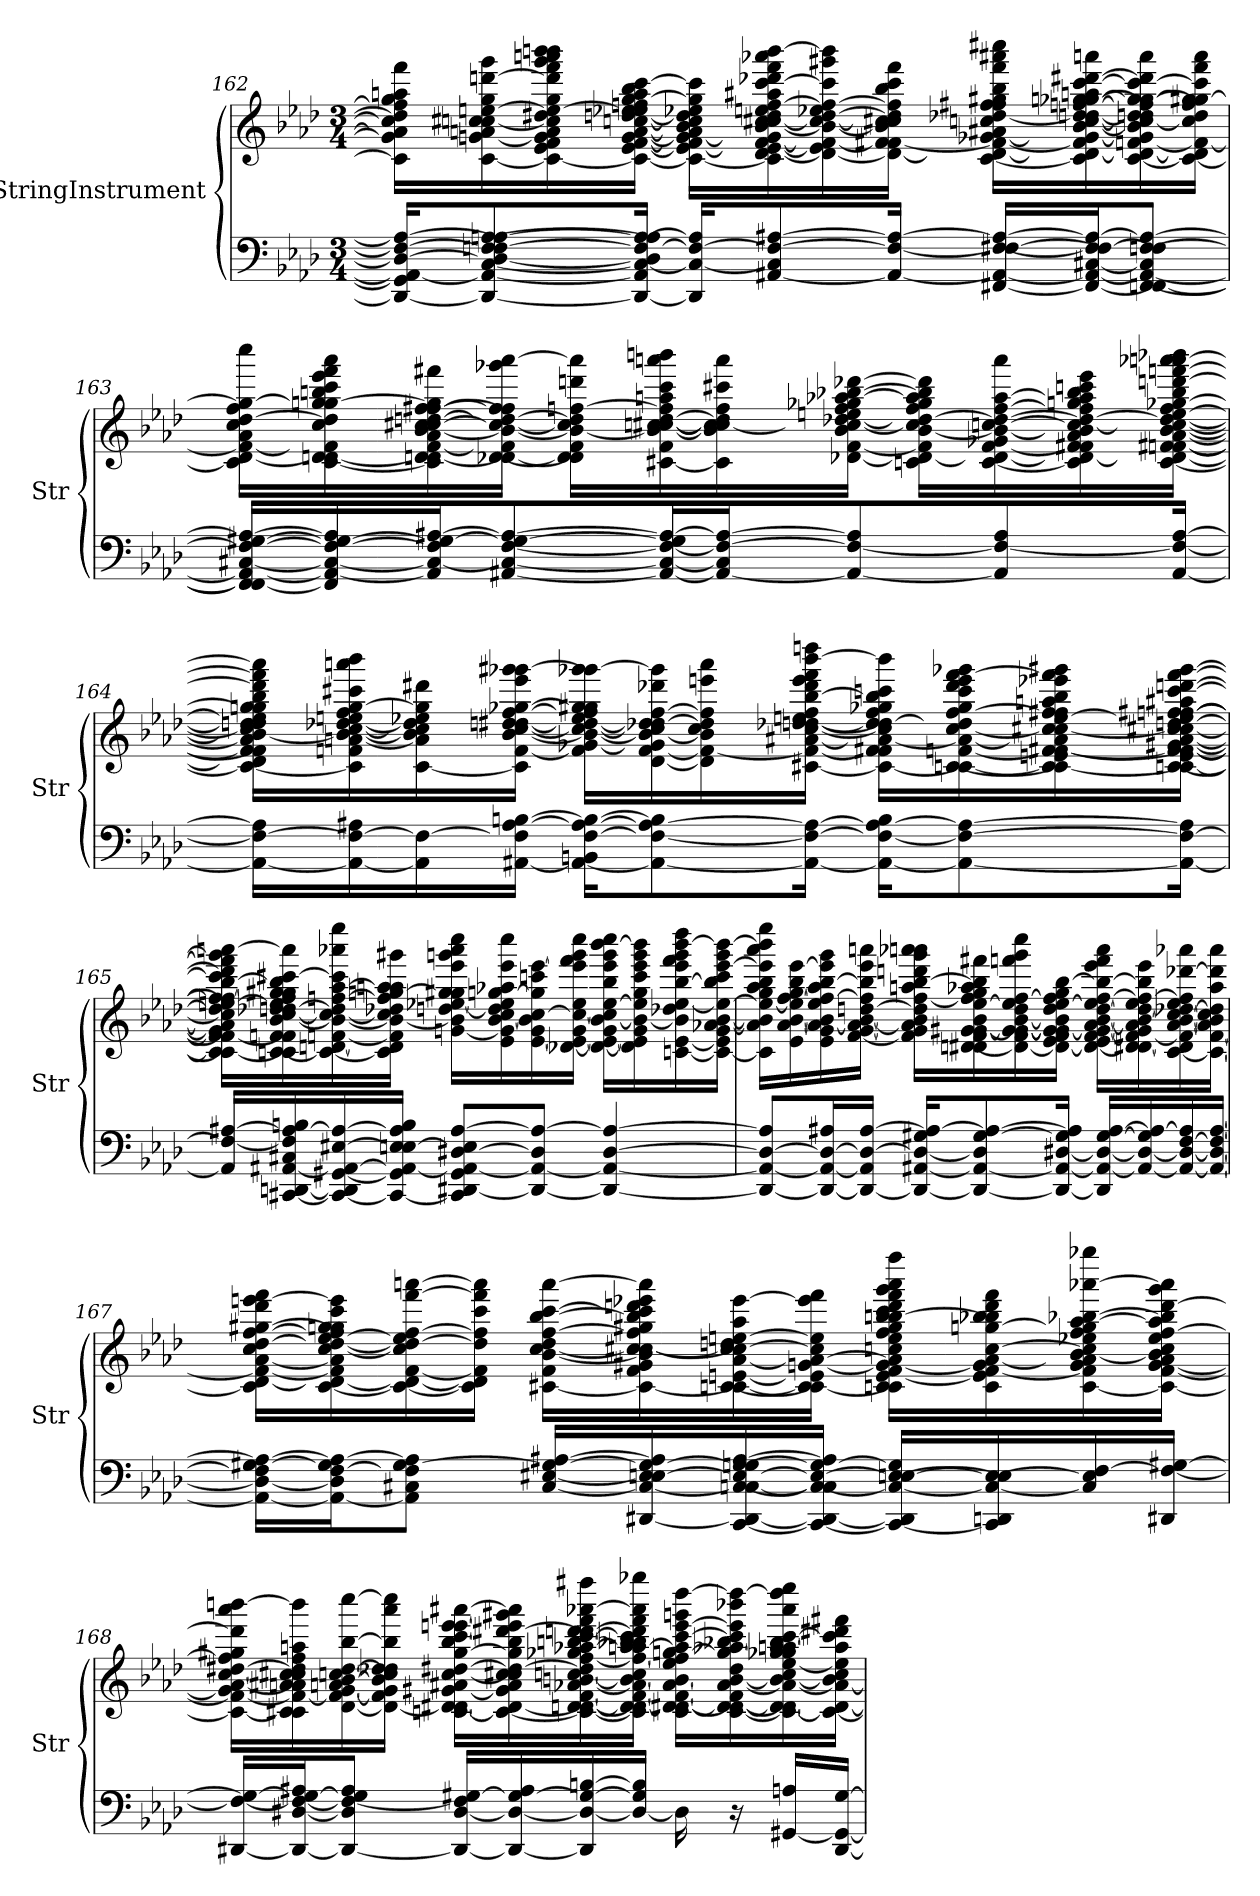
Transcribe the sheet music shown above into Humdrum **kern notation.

**kern	**kern
*part2	*part1
*staff2	*staff1
*I"StringInstrument	*I"StringInstrument
*I'Str	*I'Str
!!LO:LB:g=z
*clefF4	*clefG2
*k[b-e-a-d-]	*k[b-e-a-d-]
*M3/4	*M3/4
=162	=162
16DD#/_ 16GG#/] 16AA#/_ 16D#/_ 16F#/_ 16A#/_KL	16c\] 16g-\] 16a#\] 16cc#\] 16dd#\] 16ff#\] 16gg\ 16aan\ 16fff\LL
8DD#/_ 8AA#/_ [8C/ 8D#/_ [8Fn/ 8F#/] [8An/ 8A#/_	[16c\ [16gn\ 16an\ [16ccn\ 16cc#X\ [16een\ 16gg\ [16dddn\ 16ggg\
.	16c\_ 16e-\ 16f\ 16g\] 16a\ 16cc\] 16dd#X\ 16ee\_ 16gg\ 16ddd\] 16fff\ 16ggg\ 16aaan\ 16bbb-\ 16bbbn\
16DD#/_ 16AA#/] 16C/_ 16D#/] 16F/_ 16A/_ 16A#/]Jk	16c\_ [16e-\ [16f\ [16g\ [16a\ [16ccn\ [16ddn\ 16ee-X\ 16ee\] 16ffn\ [16gg\ 16aa\ 16bb-\ [16ccc\JJ
16DD#/] 16C/_ 16F/_ 16A/]KL	16c\_ 16e-\_ 16f\] 16g\_ 16a\] 16b-\ 16cc\] 16dd\] 16ee-X\ 16gg\] 16ccc\]LL
[8AA#X/ 8C/] 8F/_ [8A#X/	16c\] [16d-\ 16e-\_ [16f\ 16g\] [16b-\ [16cc\ 16cc#X\ 16dd\ 16een\ [16ff\ 16aa#X\ [16ccc\ 16ddd-X\ 16fff\ 16aaa-X\ [16bbb\
.	16d-\_ 16e-\] 16f\_ 16b-\_ 16cc\_ [16dd\ 16ee-X\ 16ff\_ 16ccc\] 16ggg#X\ 16bbb\]
16AA#/_ 16F/_ 16A#/_Jk	16d-\_ 16f\_ 16f#X\ 16b-\] 16cc\] 16cc#X\ 16dd\] 16ff\] 16bb-\ 16ccc\ 16fff\JJ
[16FF#X/ 16AA#/_ 16F/_ [16F#X/ 16A#/_LL	[16c\ 16d-\_ 16f\_ [16g-X\ 16a#X\ 16ccn\ [16dd-X\ 16ff\ 16ff#X\ 16gg#X\ 16bb-\ 16fff\ 16aaa#X\ 16cccc#X\LL
16FF#/_ 16AA#/_ [16C#X/ 16F/] 16F#/_ 16A#/_J	16c\] 16d-\_ 16f\] 16g-\_ [16b-\ [16cc\ 16dd-\_ 16ddn\ [16ffn\ [16gg-X\ [16ggn\ 16aan\ [16ccc\ [16ddd#X\ 16aaan\
[8FFn/ 8FF#/_ 8AA#/_ 8C#/] [8Fn/ 8F#/] 8A#/_J	[16c\ 16d-\_ [16fn\ 16g-\] 16b-\] 16cc\_ 16dd-\] 16ddn\ 16ff\] 16gg-\_ 16gg\_ 16ccc\_ 16ddd#\] 16aaa\
.	16c\_ 16d-\] 16f\_ 16cc\] 16dd\ 16ff\ 16gg-\] 16gg\] [16gg#X\ 16ccc\] 16fff\ 16aaa\JJ
!!LO:PB:g=z
=163	=163
16FF/] 16FF#/_ 16AA#/_ [16C#X/ 16F/_ [16G#X/ 16A#/_LL	16c\] [16d-\ 16f\_ 16a-\ 16cc\ [16dd-\ 16ff\ 16gg#\_ 16cccc\LL
16FF#/] 16AA#/_ 16C#/_ 16F/_ 16G#/_ 16A#/]	[16c\ 16d-\_ 16dn\ 16f\] 16cc\ 16dd-\] [16ggn\ 16gg#\] 16bbn\ 16ccc\ 16eee-\ 16fff\ 16aaa-\
16AA#/] 16C#/_ 16F/] 16G#/_ [16A#X/J	16c\] 16d-\] [16dn\ [16f\ 16a-\ [16b-\ [16cc\ 16cc#X\ [16ddn\ [16ff\ [16ff#X\ 16gg\] 16fff#X\
[8AA#X/ 8C#/_ [8F/ 8G#/_ 8A#/_	[16d-X\ 16d\_ 16f\] 16b-\_ 16cc\_ 16dd\_ 16ff\] 16ff#\] 16ggg-X\ [16aaa-\JJ
.	16d-\] 16d\] 16f\ 16b-\_ 16cc\] 16dd\] [16ffn\ 16dddn\ 16aaa-\]LL
16AA#/_ 16C#/_ 16F/_ 16G#/] 16A#/_L	[16c#X\ 16f\ 16b-\_ [16ccn\ [16cc#X\ [16dd\ 16ff\] 16aan\ 16ccc\ 16aaan\ 16bbbn\
16AA#/_ 16C#/] 16F/_ 16A#/_J	16c#\] 16b-\] 16cc\_ 16cc#\] 16dd\] 16ff\ 16ccc#X\ 16aaa\
8AA#/_ 8F/_ 8A#/]	[16d-X\ [16f\ 16b-\ 16cc\_ [16dd-X\ 16een\ 16ff\ 16gg-X\ [16aa-X\ [16bb-X\ [16ddd-X\JJ
.	16cn\ 16d-\_ 16f\] [16b-\ 16cc\] 16dd-\_ 16ff\ 16gg-\ 16aa-\] 16bb-\] 16ddd-\]LL
8AA#/] 8F/_ 8A#/	[16c\ 16d-\_ [16f\ 16g-X\ 16b-\_ [16ccn\ 16dd-\_ [16ff\ [16aa-\ 16aaa\
.	16c\] 16d-\_ 16f\] 16f#X\ 16a-\ 16b-\] 16cc\_ 16dd-\_ 16ff\] 16ggn\ 16aa-\] 16bb-\ 16cccn\ 16eee-\
[16AA#/ 16F/_ [16A#/Jk	[16c\ 16d-\_ [16fn\ [16f#X\ [16a-\ [16b-\ 16cc\_ 16dd-\_ [16ee\ 16ff\ [16gg-X\ 16bb-\ [16dddn\ [16fffn\ [16aaa-X\ 16aaan\ 16bbb-X\JJ
!!LO:LB:g=z
=164	=164
16AA#\_ 16F\_ 16A#\]LL	16c\_ 16d-\] 16f\] 16f#\] 16a-\] 16b-\_ 16cc\] 16dd-\] 16ddn\ 16ee\] 16gg-\] 16ggn\ 16bb-\ 16ddd\] 16fff\] 16aaa-\]LL
16AA#\_ 16F\_ 16A#X\	16c\] 16fn\ [16an\ 16b-\_ [16cc\ [16dd-X\ 16een\ 16ff\ [16gg\ 16ccc#X\ 16aaan\ 16bbb-\
16AA#\] 16F\_	[16c\ 16a\] 16b-\] 16cc\] 16dd-\] 16ee-X\ 16gg\] 16ddd#X\
[16AA#X\ 16F\] [16A#\ [16Bn\JJ	16c\] [16f\ [16b-\ [16cc\ [16ddn\ 16dd#X\ [16ff\ [16gg-X\ 16eee-\ 16ggg-X\ [16ggg#X\JJ
16AA#\_ 16BBn\ [16F\ 16A#\_ 16B\_KL	16f\] [16g-X\ 16b-\_ 16cc\_ 16dd\_ 16ee-\ 16ff\] 16gg-\] 16gg#X\ [16ggg-X\ 16ggg#\]LL
8AA#\_ 8F\_ 8A#\_ 8B\]	[16d-\ [16f\ 16g-\] 16b-\_ 16cc\] [16dd-X\ 16dd\] [16ff\ 16ddd-X\ 16ggg-\]
.	16d-\] 16f\_ 16b-\] 16cc\ 16dd-\] 16ff\] 16eeen\ 16aaa\
16AA#\_ 16F\_ 16A#\_Jk	[16c#X\ 16f\_ [16a#X\ [16cc\ [16dd-X\ [16ddn\ 16een\ 16ff\ [16bb-\ 16ddd-\ 16eee\ 16fff\ [16bbb-\ 16ddddn\JJ
16AA#\_ 16F\_ 16A#\_ 16B\KL	16c#\_ 16f\] 16f#X\ 16a#\_ 16cc\] 16dd-\] 16dd\_ 16ff\ 16gg-X\ 16bb-\] 16cccn\ 16bbb-\]LL
8AA#\_ 8F\_ 8A#\_	[16cn\ 16c#\_ [16fn\ 16a#\_ [16cc\ 16dd\] [16ff\ 16gg-\ 16ccc\ 16ddd-\ 16eee\ [16fff\ 16ggg-X\
.	16c\] 16c#\_ 16en\ 16f\_ [16f#X\ 16a#\] 16cc\_ 16cc#X\ [16ee\ 16ff\] 16ff#X\ 16aan\ 16bb-\ 16eee-X\ 16fff\] 16ggg#X\
16AA#\_ 16F\_ 16A#\]Jk	[16cn\ 16c#\_ 16e\ 16f\_ 16f#\_ [16g#X\ [16a#\ 16cc\_ 16cc#X\ [16ddn\ 16ee\] [16ffn\ [16ff#X\ 16aa#X\ [16ccc\ [16dddn\ [16fff\ [16ggg#\JJ
!!LO:LB:g=z
=165	=165
16AA#/] 16F/_ [16A#X/LL	16c\] 16c#\_ 16f\] 16f#\_ 16g#\] 16a#\] 16cc\] 16dd\] [16een\ 16ff\_ 16ff#\] [16bb-\ 16ccc\] 16ddd\] 16fff\] 16ggg#\] [16aaan\LL
[16CC#X/ [16DDn/ [16AA#X/ 16C#X/ 16F/] 16A#/_ 16Bn/	[16cn\ 16c#\] 16fn\ 16f#\] [16b-\ [16cc\ 16dd-X\ [16ddn\ 16ee\] 16ff\] 16gg\ 16gg#X\ 16bb-\] [16ccc#X\ 16aaa\]
16CC#/_ 16DD/] [16GG#X/ 16AA#/_ [16E#X/ 16A#/_	16c\_ [16dn\ [16fn\ 16b-\_ 16cc\_ 16dd\] [16ffn\ [16aa-\ 16ccc#\] 16aaa-X\ 16eeee-\
16CC#/_ 16GG#/] 16AA#/_ 16En/ 16E#/_ 16A#/] 16B/JJ	16c\] 16d\] 16f\] 16b-\_ 16cc\] 16dd-X\ 16ff\] [16ggn\ 16aa-\] 16aan\ 16ggg#X\JJ
8CC#/] [8DD#X/ 8GG#/ 8AA#/_ [8D#X/ 8E#/] [8A#/L	[16gn\ 16b-\] [16ddn\ [16ee-X\ 16gg\] 16gg#X\ 16eee-\ 16gggn\ 16aaa-\ 16cccc\LL
.	16e-\ 16g\] [16b-\ 16cc\ 16dd\] 16ee-\] [16ggn\ 16aa-X\ 16eee-\ 16cccc\
8DD#/_ 8AA#/_ 8D#/] 8A#/_J	[16e-\ 16g\ 16b-\] [16cc\ 16gg\] 16cccn\ [16eee-\
.	[16d-X\ 16e-\_ 16g\ 16cc\_ 16ee-\ 16eee-\] 16fff\ 16ggg\ 16cccc\JJ
4DD#/_ 4AA#/_ [4D#/ 4A#/_	16d-\_ 16e-\_ 16g\ [16b-\ 16cc\] [16ee-\ 16bb-\ 16eee-\ 16ggg\ [16bbb-\ 16cccc\LL
.	16d-\] 16e-\] 16g\ 16b-\_ 16ee-\] 16gg\ 16ccc\ 16eee-\ 16ggg\ 16bbb-\]
.	[16cn\ [16e-\ 16b-\] 16dd-X\ [16ee-\ [16bb-\ 16eee-\ 16fff\ 16ggg\ [16bbb-\ 16dddd-\
.	16c\_ 16e-\] 16g\ [16a-X\ [16b-\ 16ee-\_ 16bb-\] 16ccc\ [16eee-\ 16ggg\ 16bbb-\_JJ
!!LO:LB:g=z
=166	=166
8DD#/_ 8AA#/_ 8D#/_ 8A#/]L	16c\] 16a-\] 16b-\] 16ee-\_ 16gg\ 16aa-\ 16bb-\ 16eee-\] 16aaa-\ 16bbb-\] 16eeee-\LL
.	16e-\ [16a-\ [16b-\ 16ee-\] [16ff\ 16gg\ 16bb-\ [16eee-\
16DD#/_ 16AA#/_ 16D#/_ 16A#X/L	16e-\ 16g\ 16a-\_ 16b-\] 16ee-\ 16ff\_ 16aa-\ [16bb-\ 16eee-\] 16ggg\
16DD#/_ 16AA#/] 16D#/_ [16A#/JJ	[16f\ [16g\ 16a-\_ [16b-\ [16ddn\ 16ff\] 16bb-\] 16eee-\ 16aaan\JJ
16DD#/_ [16AA#X/ 16D#/_ 16G#X/ 16A#/_KL	16f\] 16g\] 16a-\] 16b-\] 16dd\] [16ff\ 16aan\ [16bb-\ 16dddn\ 16ggg\ 16aaa-X\ 16aaan\LL
8DD#/_ 8AA#/_ 8D#/] [8G#/ 8A#/_	[16dn\ 16d#X\ 16f\ [16g\ [16g#X\ 16b-\ [16ee-\ 16ff\] 16gg\ 16aa-X\ 16bb-\] 16fff#X\
.	16d\_ 16f\ 16g\_ 16g#\_ [16b-\ 16dd\ 16ee-\] [16ff\ 16fffn\ 16ggg\ 16cccc\
16DD#/_ 16AA#/_ [16D#X/ 16G#/] 16A#/]Jk	16d\_ 16e-\ 16f\ 16g\_ 16g#\] 16b-\] 16dd\ [16ee-\ 16ff\] 16gg\ [16bb-\JJ
16DD#/] 16AA#/_ 16D#/_ [16G#/ [16A#/LL	16d\_ 16e-\ [16f\ 16g\_ [16a-\ [16b-\ [16dd\ 16ee-\] [16ff\ 16bb-\_ 16eee-\ 16fff\ 16aaa\LL
16AA#/_ 16D#/_ 16G#/] 16A#/_	16d\] [16d#X\ 16f\_ 16g\] 16a-\] 16b-\_ 16dd\] 16ee-\ 16ff\_ 16bb-\] 16eee-\
16AA#/_ 16D#/_ [16F/ 16A#/]	[16c\ 16d#\] 16f\] [16a-\ 16b-\_ [16cc\ [16dd-X\ 16ee-\ 16ff\] [16ddd-X\ 16aaa-X\
16AA#/_ 16D#/_ 16F/_ [16A#/JJ	16c\_ [16f\ 16a-\] 16b-\] 16cc\] 16dd-\] 16aa-\ 16ddd-\] 16aaa-\JJ
!!LO:LB:g=z
=167	=167
16AA#\_ 16D#\_ 16F\] [16G#X\ 16A#\_LL	16c\] [16d-\ 16f\_ [16a-\ 16cc\ [16dd-\ [16ff\ [16gg#X\ 16ddd-\ [16eeen\ 16fff\LL
16AA#\_ 16D#\] [16F\ 16G#\] 16A#\_J	[16c\ 16d-\_ 16f\] 16a-\] [16cc\ 16dd-\_ [16ee-\ 16ff\] 16ggn\ 16gg#\] 16ccc\ 16eee\]
8AA#\] 8C#X\ 8F\] [8G#\ 8A#\]J	16c\_ 16d-\_ [16f\ 16cc\] 16dd-\_ 16ee-\] [16ff\ [16fff\ [16aaan\
.	16c\] 16d-\] 16f\] 16dd-\] 16ff\] 16ccc\ 16fff\] 16aaa\]JJ
[16C#/ [16E#X/ 16G#/_ [16A#X/LL	[16c#X\ 16f\ [16b-\ [16cc\ 16dd-\ [16ff\ [16bb-\ [16ccc\ [16aaa\LL
[16DD#X/ 16C#/_ 16En/ 16E#/_ 16G#/_ 16A#/]	16c#\_ 16f\ 16g#X\ 16b-\] 16cc\_ [16cc#X\ 16ff\] 16gg#X\ 16bb-\] 16ccc\] 16dddn\ 16eee-X\ 16aaa\]
[16CC/ 16DD#/_ [16Cn/ 16C#/_ 16E#/_ [16Gn/ 16G#/] [16A#/	[16cn\ 16c#\_ [16en\ [16a-\ 16cc\] 16cc#\_ 16ddn\ [16een\ 16aa-\ [16eee-\
16CC/_ 16DD#/_ 16C/_ 16C#/] 16E#/_ 16G/_ 16A#/]JJ	16c\] 16c#\_ 16e\] [16gn\ 16a-\_ 16cc#\] 16ee\] 16eee-\] 16fff\JJ
16CC/_ 16DD#/] 16C/_ [16En/ 16E#/_ 16G/]LL	16cn\ 16c#\] [16e\ 16f\ 16g\_ 16a-\] 16ccn\ 16ee\ 16ff\ 16gg#\ 16bb-\ [16bbn\ 16ccc\ 16ddd\ 16fff\ 16ggg\ 16aaa\ 16ffff\LL
16CC/] 16DDn/ 16C/_ 16E/_ 16E#/]	16c\ 16e\] [16f\ 16g\] [16a-\ [16cc\ [16ggn\ 16bb-X\ 16bb\] 16ddd\ 16fff\
16C/] 16E/] [16F/	[16c\ 16f\] 16g\ 16a-\] [16b-\ 16cc\] 16ee-X\ 16ff\ 16gg\] [16aa-\ [16bb-X\ [16aaa-X\ 16gggg-X\
16DD#X/ 16F/_ [16G#X/JJ	16c\_ [16f\ [16g\ 16a-\ 16b-\] 16cc\ 16ee-\ [16ff\ 16aa-\] 16bb-\] [16ddd\ 16ggg\ 16aaa-\]JJ
!!LO:LB:g=z
=168	=168
[16DD#X/ 16F/_ 16G#/_LL	16c\_ 16f\_ 16g\] [16a-\ [16cc\ [16dd#X\ 16ff\] 16gg#X\ 16ddd\] 16aaa-\ [16bbbn\LL
16DD#/_ [16D#X/ 16F/_ 16G#/_ 16A#X/J	16c\] 16c#X\ 16f\_ 16a-\] 16an\ 16a#X\ 16cc\] 16cc#X\ 16dd#\] 16ff\ 16aan\ 16bbb\]
8DD#/_ 8D#/] 8F/_ 8G#/] 8A#/J	[16d-\ 16f\_ [16g\ 16an\ [16b-\ [16ccn\ [16dd#\ [16bb-\ [16cccc\
.	16d-\_ 16f\] 16g\] 16b-\] 16cc\] 16dd-X\ 16dd#\] 16bb-\] 16aaa-\ 16cccc\]JJ
16DD#/_ [16D#/ 16F/] [16G#X/LL	[16cn\ 16d-\] [16d#X\ [16g#X\ 16a#X\ [16cc\ [16dd#X\ [16gg#\ [16bb-\ 16ccc\ 16eee-\ [16eeen\ [16aaa#X\LL
16DD#/_ 16D#/_ 16G#/_ 16A#/	16c\_ 16d#\_ 16g#\] 16a#\ 16cc\] 16cc#X\ 16dd#\_ 16gg#\] 16bb-\] [16ddd#X\ 16eee\] 16ggg#X\ 16aaa#\]
16DD#/] 16D#/_ 16G#/_ [16Bn/	16c\_ [16dn\ 16d#\_ [16f\ [16a-X\ [16bn\ [16ccn\ 16dd#\] [16ff\ 16gg-X\ [16aa-X\ [16bbn\ [16ccc\ [16dddn\ 16ddd#\] 16fff\ [16aaa-X\ 16ffff#X\
16D#/_ 16G#/] 16B/]JJ	16c\] 16d\_ 16d#\] 16f\_ 16a-\] 16b\_ 16cc\] 16ff\_ 16aa-\] [16aan\ 16bb-X\ 16bb\] 16ccc\] 16ddd\] 16fff\ 16aaa-\] 16gggg-X\JJ
16D#\]	16c\ 16d\_ [16d#X\ 16f\_ 16a-\ 16b\_ 16ee-\ 16ff\] [16ggn\ 16aa\] [16ccc\ [16eee\ 16gggn\ [16dddd-\LL
16r	[16c\ 16d\_ 16d#\_ 16f\] [16a-\ 16b\_ 16dd#\ 16gg\_ 16aa-X\ 16bb-X\ 16ccc\] 16eee\] 16bbb-X\ 16dddd-\_
[16GG#X/ 16An/LL	16c\_ 16d\] 16d#\_ 16a-\_ 16b\_ 16cc\ [16ee-\ 16gg-X\ 16gg\] [16aa-\ 16aan\ 16bb-\ [16ccc\ 16aaa-\ 16dddd-\] 16eeee-\
[16DD#/ 16GG#/_ [16G#/JJ	16c\_ 16d#\_ 16a-\_ 16b\] 16cc\ 16ee-\] 16aa-\] 16ccc\] 16ddd#X\ 16fff#X\JJ
=	=
*-	*-
